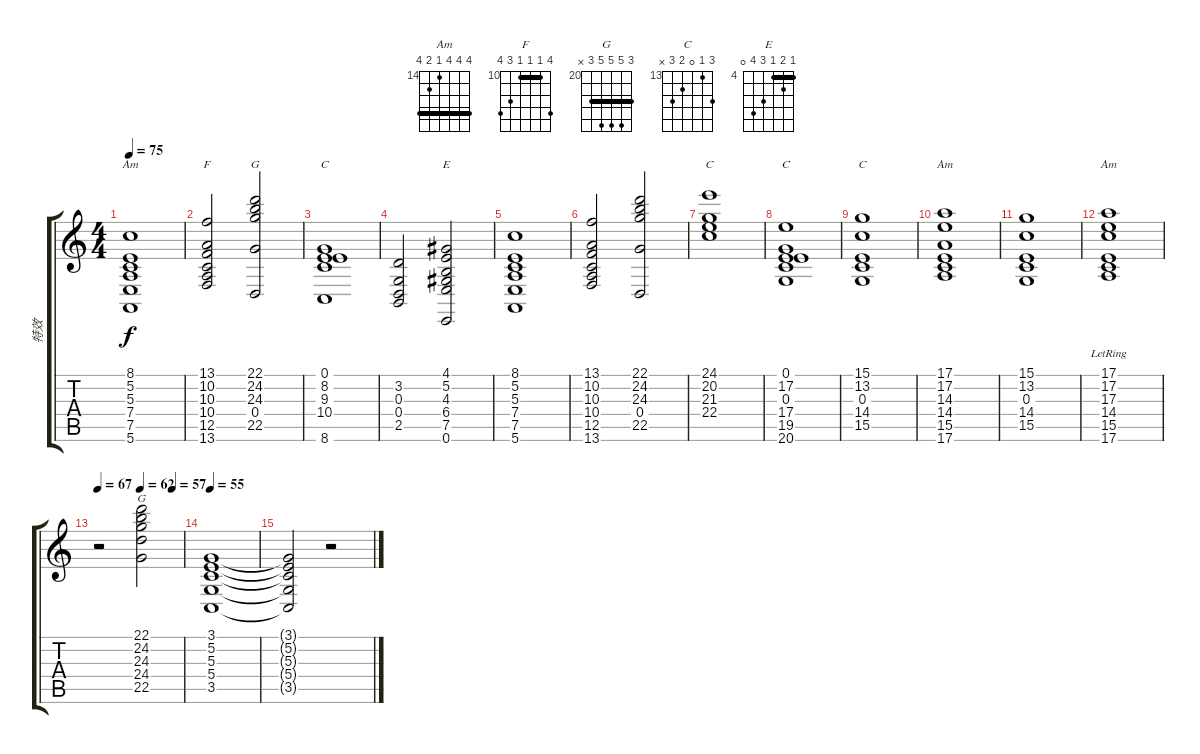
\track ("特效" "特效") {instrument pad2warm}
\staff {score tabs}
\tuning (E4 B3 G3 D3 A2 E2) {hide}
\chord ("Am" 8 5 5 7 7 5) {firstfret 5 barre 5}
\chord ("F" 13 10 10 10 12 13) {firstfret 10 barre 10}
\chord ("G" 22 24 24 0 22 x) {firstfret 20}
\chord ("C" 0 8 9 10 x 8) {firstfret 8}
\chord ("E" 4 5 4 6 7 0) {firstfret 4 barre 4}
\chord ("C" 24 20 21 22 x x) {firstfret 20}
\chord ("C" 0 17 0 17 19 20) {firstfret 17}
\chord ("C" 15 13 0 14 15 x) {firstfret 13}
\chord ("Am" 17 17 14 14 15 17) {firstfret 14 barre (14 17)}
\chord ("Am" 17 17 17 14 15 17) {firstfret 14 barre 17}
\chord ("G" 22 24 24 24 22 x) {firstfret 20 barre 22}
\ts (4 4)
\tempo 75
\clef g2
\ks c
(8.1 5.2 5.3 7.4 7.5 5.6).1{ch "Am" dy f} |
(13.1 10.2 10.3 10.4 12.5 13.6).2{ch "F"} (22.1 24.2 24.3 0.4 22.5).2{ch "G"} |
(0.1 8.2 9.3 10.4 8.6).1{ch "C"} |
(3.2 0.3 0.4 2.5).2 (4.1 5.2 4.3 6.4 7.5 0.6).2{ch "E"} |
(8.1 5.2 5.3 7.4 7.5 5.6).1 |
(13.1 10.2 10.3 10.4 12.5 13.6).2 (22.1 24.2 24.3 0.4 22.5).2 |
(24.1 20.2 21.3 22.4).1{ch "C"} |
(0.1 17.2 0.3 17.4 19.5 20.6).1{ch "C"} |
(15.1 13.2 0.3 14.4 15.5).1{ch "C"} |
(17.1 17.2 14.3 14.4 15.5 17.6).1{ch "Am"} |
(15.1 13.2 0.3 14.4 15.5).1 |
(17.1 17.2{lr} 17.3 14.4 15.5 17.6).1{ch "Am"} |
\tempo 70
\tempo (60 0.5)
\tempo 67
\tempo (62 0.5)
\tempo (57 0.875)
r.2 (22.1 24.2 24.3 24.4 22.5).2{ch "G"} |
\tempo 60
\tempo 55
(3.1 5.2 5.3 5.4 3.5).1 |
(3.1{t} 5.2{t} 5.3{t} 5.4{t} 3.5{t}).2 r.2
